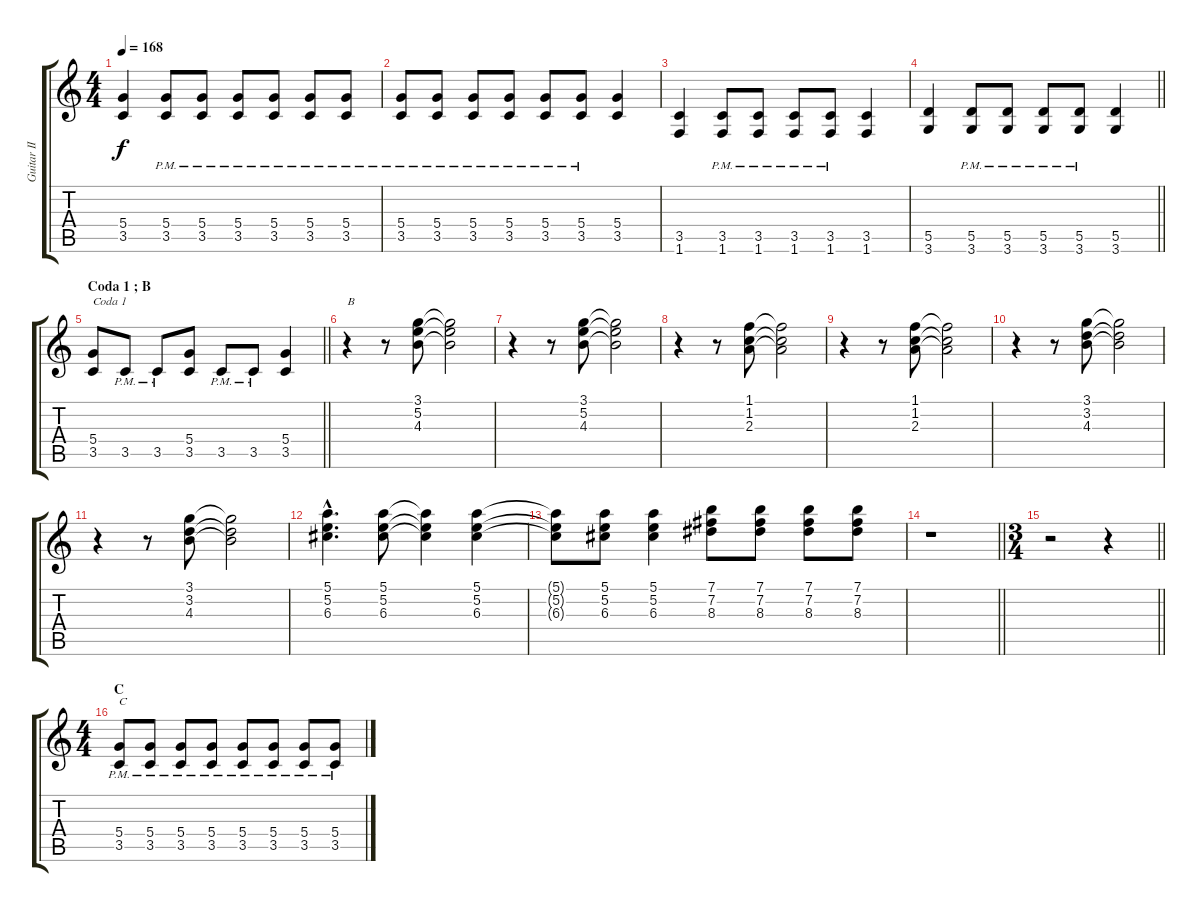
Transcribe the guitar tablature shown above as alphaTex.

\track ("Guitar II" "Guitar II") {instrument overdrivenguitar}
\staff {score tabs}
\tuning (E4 B3 G3 D3 A2 E2) {hide}
\ts (4 4)
\tempo 168
\clef g2
\ks c
(5.4 3.5).4{dy f} (5.4{pm} 3.5{pm}).8 (5.4{pm} 3.5{pm}).8 (5.4{pm} 3.5{pm}).8 (5.4{pm} 3.5{pm}).8 (5.4{pm} 3.5{pm}).8 (5.4{pm} 3.5{pm}).8 |
(5.4{pm} 3.5{pm}).8 (5.4{pm} 3.5{pm}).8 (5.4{pm} 3.5{pm}).8 (5.4{pm} 3.5{pm}).8 (5.4{pm} 3.5{pm}).8 (5.4{pm} 3.5{pm}).8 (5.4 3.5).4 |
(3.5 1.6).4 (3.5{pm} 1.6{pm}).8 (3.5{pm} 1.6{pm}).8 (3.5{pm} 1.6{pm}).8 (3.5{pm} 1.6{pm}).8 (3.5 1.6).4 |
\barLineRight lightlight
(5.5 3.6).4 (5.5{pm} 3.6{pm}).8 (5.5{pm} 3.6{pm}).8 (5.5{pm} 3.6{pm}).8 (5.5{pm} 3.6{pm}).8 (5.5 3.6).4 |
\section ("" "Coda 1 ; B")
\barLineRight lightlight
(5.4 3.5).8{txt "Coda 1"} 3.5{pm}.8 3.5{pm}.8 (5.4 3.5).8 3.5{pm}.8 3.5{pm}.8 (5.4 3.5).4 |
r.4{txt "B"} r.8 (3.1 5.2 4.3).8 (3.1{t} 5.2{t} 4.3{t}).2 |
r.4 r.8 (3.1 5.2 4.3).8 (3.1{t} 5.2{t} 4.3{t}).2 |
r.4 r.8 (1.1 1.2 2.3).8 (1.1{t} 1.2{t} 2.3{t}).2 |
r.4 r.8 (1.1 1.2 2.3).8 (1.1{t} 1.2{t} 2.3{t}).2 |
r.4 r.8 (3.1 3.2 4.3).8 (3.1{t} 3.2{t} 4.3{t}).2 |
r.4 r.8 (3.1 3.2 4.3).8 (3.1{t} 3.2{t} 4.3{t}).2 |
(5.1{hac} 5.2{hac} 6.3{hac}).4{d} (5.1 5.2 6.3).8 (5.1{t} 5.2{t} 6.3{t}).4 (5.1 5.2 6.3).4 |
(5.1{t} 5.2{t} 6.3{t}).8 (5.1 5.2 6.3).8 (5.1 5.2 6.3).4 (7.1 7.2 8.3).8 (7.1 7.2 8.3).8 (7.1 7.2 8.3).8 (7.1 7.2 8.3).8 |
\barLineRight lightlight
r.1 |
\ts (3 4)
\barLineRight lightlight
r.2 r.4 |
\ts (4 4)
\section ("" "C")
(5.4{pm} 3.5{pm}).8{txt "C"} (5.4{pm} 3.5{pm}).8 (5.4{pm} 3.5{pm}).8 (5.4{pm} 3.5{pm}).8 (5.4{pm} 3.5{pm}).8 (5.4{pm} 3.5{pm}).8 (5.4{pm} 3.5{pm}).8 (5.4{pm} 3.5{pm}).8
